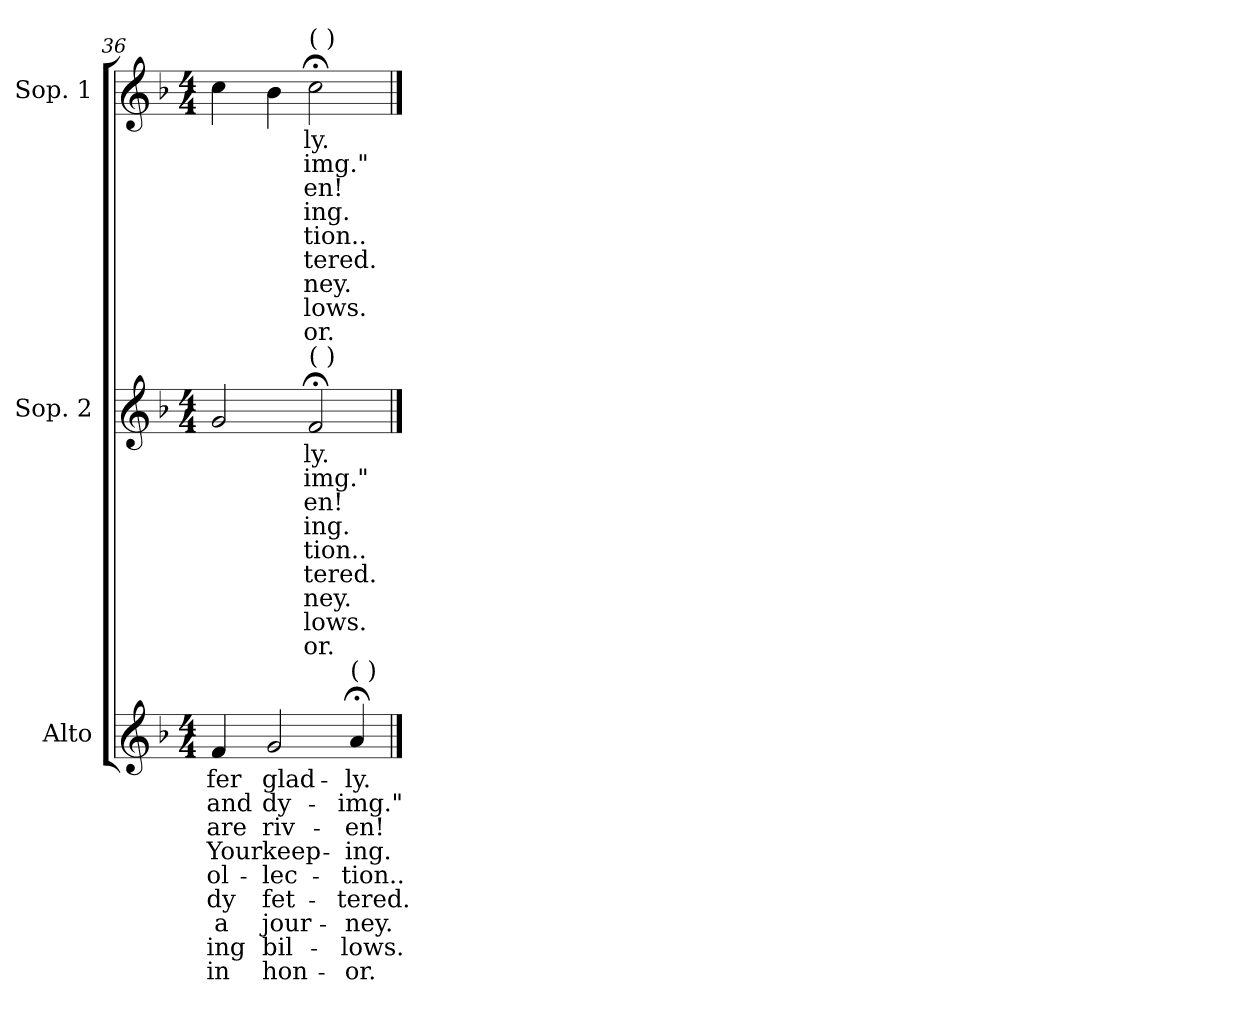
**kern	**text	**text	**text	**text	**text	**text	**text	**text	**text	**kern	**text	**text	**text	**text	**text	**text	**text	**text	**text	**kern	**text	**text	**text	**text	**text	**text	**text	**text	**text
*part3	*part3	*part3	*part3	*part3	*part3	*part3	*part3	*part3	*part3	*part2	*part2	*part2	*part2	*part2	*part2	*part2	*part2	*part2	*part2	*part1	*part1	*part1	*part1	*part1	*part1	*part1	*part1	*part1	*part1
*staff3	*staff3	*staff3	*staff3	*staff3	*staff3	*staff3	*staff3	*staff3	*staff3	*staff2	*staff2	*staff2	*staff2	*staff2	*staff2	*staff2	*staff2	*staff2	*staff2	*staff1	*staff1	*staff1	*staff1	*staff1	*staff1	*staff1	*staff1	*staff1	*staff1
*I"Alto	*	*	*	*	*	*	*	*	*	*I"Sop. 2	*	*	*	*	*	*	*	*	*	*I"Sop. 1	*	*	*	*	*	*	*	*	*
*I'A	*	*	*	*	*	*	*	*	*	*I'S	*	*	*	*	*	*	*	*	*	*I'S	*	*	*	*	*	*	*	*	*
*clefG2	*	*	*	*	*	*	*	*	*	*clefG2	*	*	*	*	*	*	*	*	*	*clefG2	*	*	*	*	*	*	*	*	*
*k[b-]	*	*	*	*	*	*	*	*	*	*k[b-]	*	*	*	*	*	*	*	*	*	*k[b-]	*	*	*	*	*	*	*	*	*
*F:	*	*	*	*	*	*	*	*	*	*F:	*	*	*	*	*	*	*	*	*	*F:	*	*	*	*	*	*	*	*	*
*M4/4	*	*	*	*	*	*	*	*	*	*M4/4	*	*	*	*	*	*	*	*	*	*M4/4	*	*	*	*	*	*	*	*	*
=36	=36	=36	=36	=36	=36	=36	=36	=36	=36	=36	=36	=36	=36	=36	=36	=36	=36	=36	=36	=36	=36	=36	=36	=36	=36	=36	=36	=36	=36
!	!LO:LY:b	!LO:LY:b	!LO:LY:b	!LO:LY:b	!LO:LY:b	!LO:LY:b	!LO:LY:b	!LO:LY:b	!LO:LY:b	!	!	!	!	!	!	!	!	!	!	!	!	!	!	!	!	!	!	!	!
4f/	-fer	and	are	Your	-ol-	-dy	a	-ing	in	2g/	.	.	.	.	.	.	.	.	.	4cc\	.	.	.	.	.	.	.	.	.
!	!LO:LY:b	!LO:LY:b	!LO:LY:b	!LO:LY:b	!LO:LY:b	!LO:LY:b	!LO:LY:b	!LO:LY:b	!LO:LY:b	!	!	!	!	!	!	!	!	!	!	!	!	!	!	!	!	!	!	!	!
2g/	glad-	dy-	riv-	keep-	-lec-	fet-	jour-	bil-	hon-	.	.	.	.	.	.	.	.	.	.	4b-\	.	.	.	.	.	.	.	.	.
!	!	!	!	!	!	!	!	!	!	!	!LO:LY:b	!LO:LY:b	!LO:LY:b	!LO:LY:b	!LO:LY:b	!LO:LY:b	!LO:LY:b	!LO:LY:b	!LO:LY:b	!	!	!	!	!	!	!	!	!	!
!	!	!	!	!	!	!	!	!	!	!	!	!	!	!	!	!	!	!	!	!LO:TX:a:t=( )	!	!	!	!	!	!	!	!	!
!	!	!	!	!	!	!	!	!	!	!LO:TX:a:t=( )	!	!	!	!	!	!	!	!	!	!	!	!	!	!	!	!	!	!	!
!	!	!	!	!	!	!	!	!	!	!	!	!	!	!	!	!	!	!	!	!	!LO:LY:b	!LO:LY:b	!LO:LY:b	!LO:LY:b	!LO:LY:b	!LO:LY:b	!LO:LY:b	!LO:LY:b	!LO:LY:b
.	.	.	.	.	.	.	.	.	.	2f;</	-ly.	-img."	-en!	-ing.	-tion..	-tered.	-ney.	-lows.	-or.	2cc;<\	-ly.	-img."	-en!	-ing.	-tion..	-tered.	-ney.	-lows.	-or.
!LO:TX:a:t=( )	!	!	!	!	!	!	!	!	!	!	!	!	!	!	!	!	!	!	!	!	!	!	!	!	!	!	!	!	!
!	!LO:LY:b	!LO:LY:b	!LO:LY:b	!LO:LY:b	!LO:LY:b	!LO:LY:b	!LO:LY:b	!LO:LY:b	!LO:LY:b	!	!	!	!	!	!	!	!	!	!	!	!	!	!	!	!	!	!	!	!
4a;</	-ly.	-img."	-en!	-ing.	-tion..	-tered.	-ney.	-lows.	-or.	.	.	.	.	.	.	.	.	.	.	.	.	.	.	.	.	.	.	.	.
==	==	==	==	==	==	==	==	==	==	==	==	==	==	==	==	==	==	==	==	==	==	==	==	==	==	==	==	==	==
*-	*-	*-	*-	*-	*-	*-	*-	*-	*-	*-	*-	*-	*-	*-	*-	*-	*-	*-	*-	*-	*-	*-	*-	*-	*-	*-	*-	*-	*-
